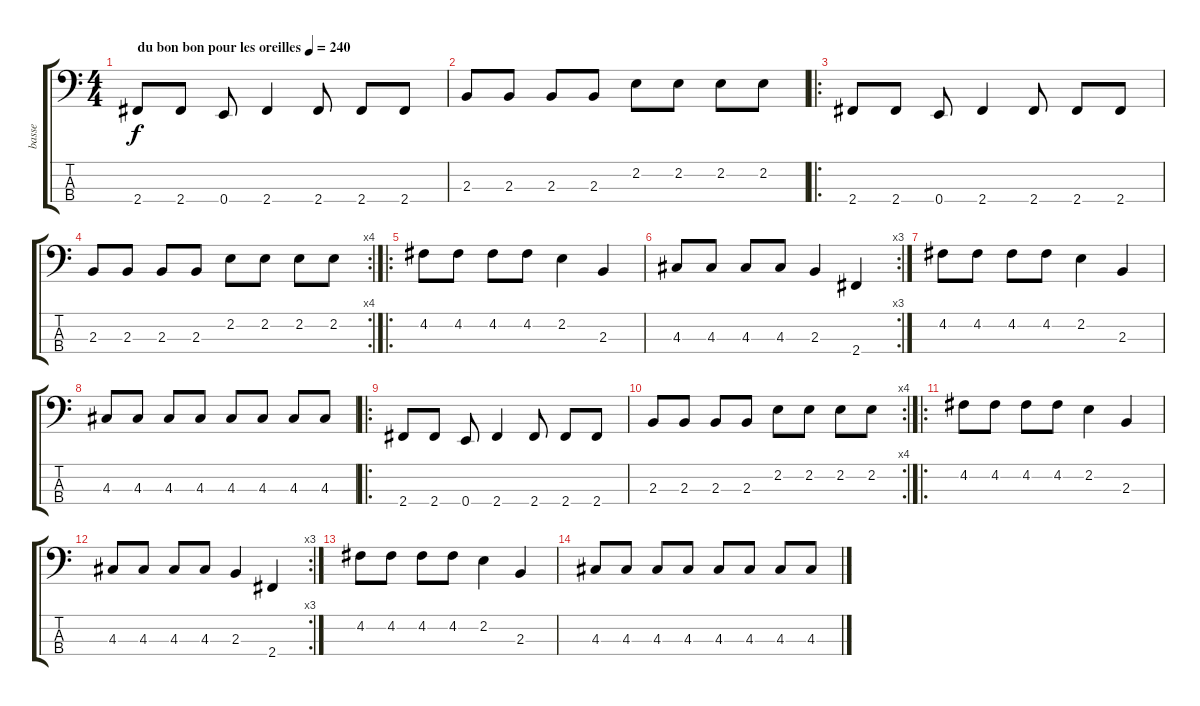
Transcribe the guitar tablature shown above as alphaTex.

\track ("basse" "basse") {instrument electricbassfinger}
\staff {score tabs}
\tuning (G2 D2 A1 E1) {hide}
\ts (4 4)
\tempo (240 "du bon bon pour les oreilles")
\clef f4
\ks c
2.4.8{dy f instrument electricbassfinger} 2.4.8 0.4.8 2.4.4 2.4.8 2.4.8 2.4.8 |
2.3.8 2.3.8 2.3.8 2.3.8 2.2.8 2.2.8 2.2.8 2.2.8 |
\ro
2.4.8 2.4.8 0.4.8 2.4.4 2.4.8 2.4.8 2.4.8 |
\rc 4
2.3.8 2.3.8 2.3.8 2.3.8 2.2.8 2.2.8 2.2.8 2.2.8 |
\ro
4.2.8 4.2.8 4.2.8 4.2.8 2.2.4 2.3.4 |
\rc 3
4.3.8 4.3.8 4.3.8 4.3.8 2.3.4 2.4.4 |
4.2.8 4.2.8 4.2.8 4.2.8 2.2.4 2.3.4 |
4.3.8 4.3.8 4.3.8 4.3.8 4.3.8 4.3.8 4.3.8 4.3.8 |
\ro
2.4.8 2.4.8 0.4.8 2.4.4 2.4.8 2.4.8 2.4.8 |
\rc 4
2.3.8 2.3.8 2.3.8 2.3.8 2.2.8 2.2.8 2.2.8 2.2.8 |
\ro
4.2.8 4.2.8 4.2.8 4.2.8 2.2.4 2.3.4 |
\rc 3
4.3.8 4.3.8 4.3.8 4.3.8 2.3.4 2.4.4 |
4.2.8 4.2.8 4.2.8 4.2.8 2.2.4 2.3.4 |
4.3.8 4.3.8 4.3.8 4.3.8 4.3.8 4.3.8 4.3.8 4.3.8
